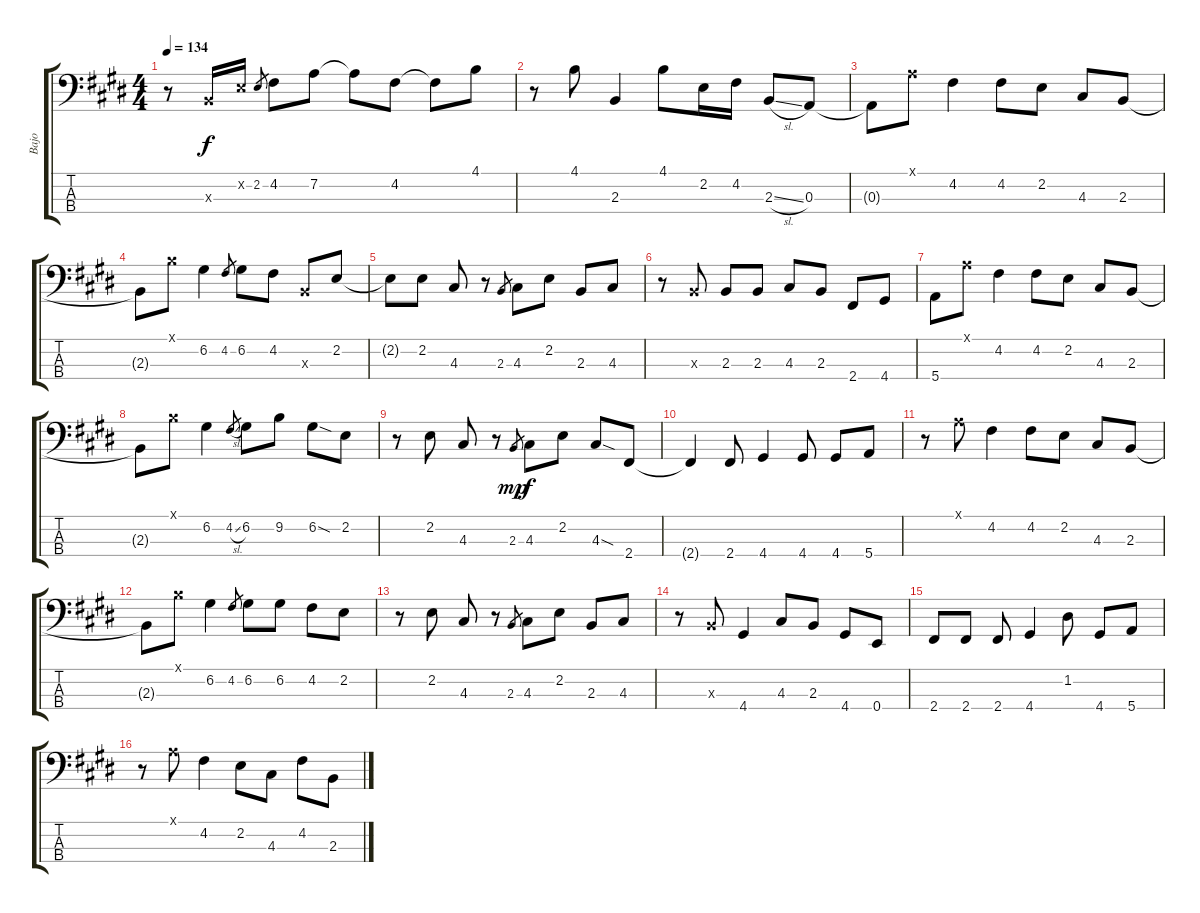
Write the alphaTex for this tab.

\track ("Bajo" "Bajo") {instrument synthbass2}
\staff {score tabs}
\tuning (G2 D2 A1 E1) {hide}
\ts (4 4)
\tempo 134
\clef f4
\ks e
r.8{dy f} 2.3{x}.16 2.2{x}.16 2.2.8{gr} 4.2.8 7.2.8 7.2{t}.8 4.2.8 4.2{t}.8 4.1.8 |
r.8 4.1.8 2.3.4 4.1.8 2.2.16 4.2.16 2.3{sl}.8 0.3.8 |
0.3{t}.8 2.1{x}.8 4.2.4 4.2.8 2.2.8 4.3.8 2.3.8 |
2.3{t}.8 4.1{x}.8 6.2.4 4.2.8{gr} 6.2.8 4.2.8 2.3{x}.8 2.2.8 |
2.2{t}.8 2.2.8 4.3.8 r.8 2.3.8{gr} 4.3.8 2.2.8 2.3.8 4.3.8 |
r.8 2.3{x}.8 2.3.8 2.3.8 4.3.8 2.3.8 2.4.8 4.4.8 |
5.4.8 2.1{x}.8 4.2.4 4.2.8 2.2.8 4.3.8 2.3.8 |
2.3{t}.8 4.1{x}.8 6.2.4 4.2{sl}.8{gr} 6.2.8 9.2.8 6.2{sod}.8 2.2.8 |
r.8 2.2.8 4.3.8 r.8 2.3.8{gr dy mp} 4.3.8{dy f} 2.2.8 4.3{sod}.8 2.4.8 |
2.4{t}.4 2.4.8 4.4.4 4.4.8 4.4.8 5.4.8 |
r.8 2.1{x}.8 4.2.4 4.2.8 2.2.8 4.3.8 2.3.8 |
2.3{t}.8 4.1{x}.8 6.2.4 4.2.8{gr} 6.2.8 6.2.8 4.2.8 2.2.8 |
r.8 2.2.8 4.3.8 r.8 2.3.8{gr} 4.3.8 2.2.8 2.3.8 4.3.8 |
r.8 2.3{x}.8 4.4.4 4.3.8 2.3.8 4.4.8 0.4.8 |
2.4.8 2.4.8 2.4.8 4.4.4 1.2.8 4.4.8 5.4.8 |
r.8 2.1{x}.8 4.2.4 2.2.8 4.3.8 4.2.8 2.3.8
